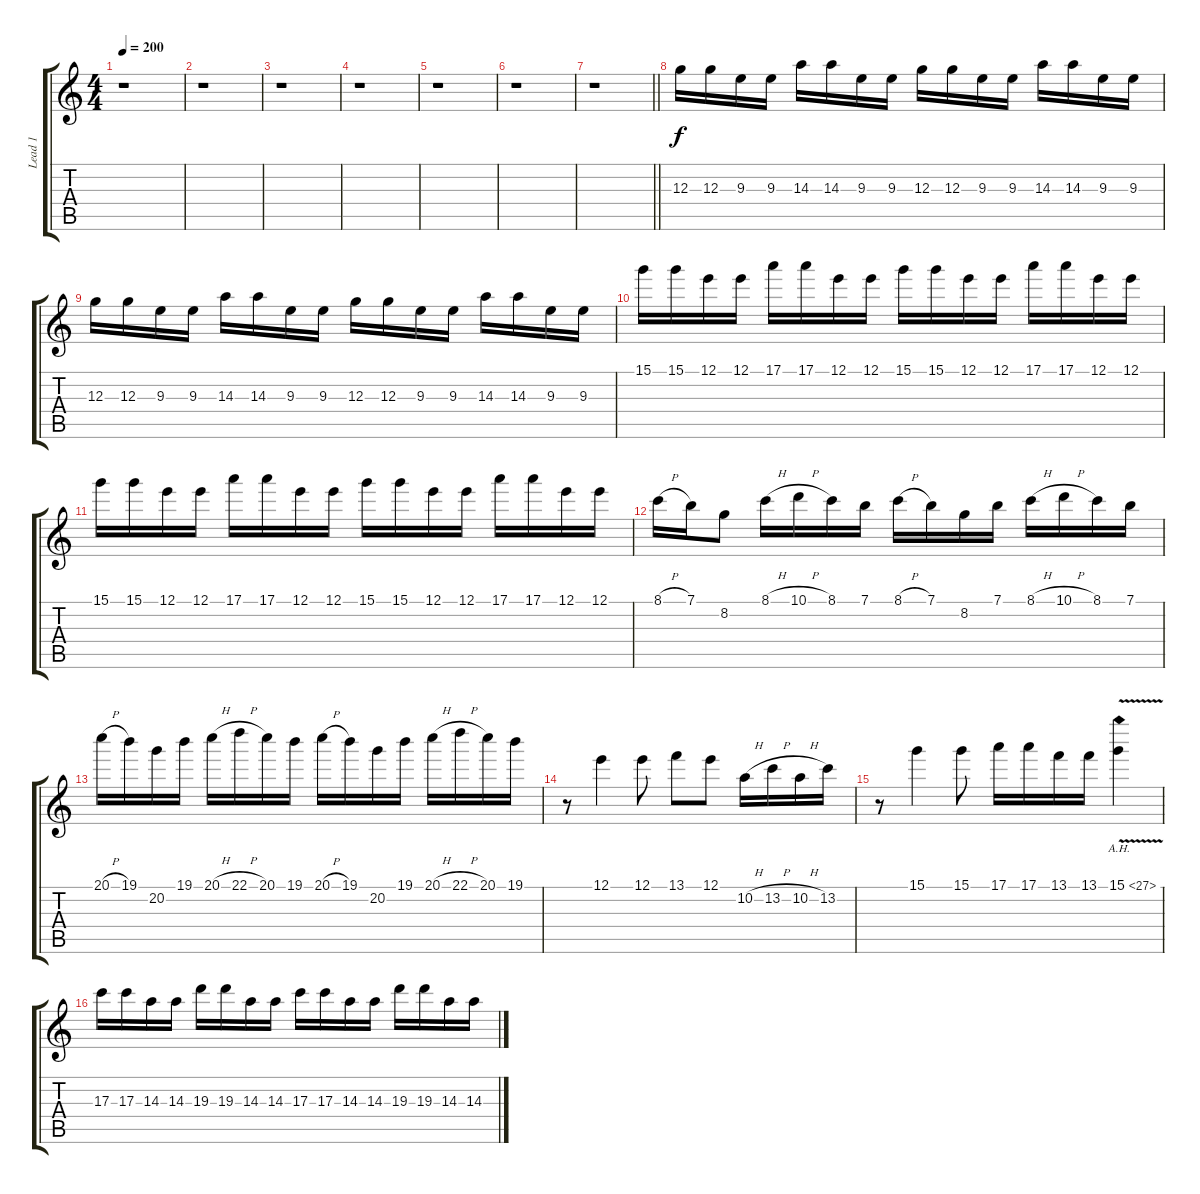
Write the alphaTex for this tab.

\track ("Lead 1" "Lead 1") {instrument overdrivenguitar}
\staff {score tabs}
\tuning (E4 B3 G3 D3 A2 E2) {hide}
\ts (4 4)
\tempo 200
\clef g2
\ks c
r.1{dy mf} |
r.1 |
r.1 |
r.1 |
r.1 |
r.1 |
\barLineRight lightlight
r.1 |
\section ("" "")
12.3.16{dy f balance 8} 12.3.16 9.3.16 9.3.16 14.3.16 14.3.16 9.3.16 9.3.16 12.3.16 12.3.16 9.3.16 9.3.16 14.3.16 14.3.16 9.3.16 9.3.16 |
12.3.16 12.3.16 9.3.16 9.3.16 14.3.16 14.3.16 9.3.16 9.3.16 12.3.16 12.3.16 9.3.16 9.3.16 14.3.16 14.3.16 9.3.16 9.3.16 |
15.1.16 15.1.16 12.1.16 12.1.16 17.1.16 17.1.16 12.1.16 12.1.16 15.1.16 15.1.16 12.1.16 12.1.16 17.1.16 17.1.16 12.1.16 12.1.16 |
15.1.16 15.1.16 12.1.16 12.1.16 17.1.16 17.1.16 12.1.16 12.1.16 15.1.16 15.1.16 12.1.16 12.1.16 17.1.16 17.1.16 12.1.16 12.1.16 |
8.1{h}.16 7.1.16 8.2.8 8.1{h}.16 10.1{h}.16 8.1.16 7.1.16 8.1{h}.16 7.1.16 8.2.16 7.1.16 8.1{h}.16 10.1{h}.16 8.1.16 7.1.16 |
20.1{h}.16 19.1.16 20.2.16 19.1.16 20.1{h}.16 22.1{h}.16 20.1.16 19.1.16 20.1{h}.16 19.1.16 20.2.16 19.1.16 20.1{h}.16 22.1{h}.16 20.1.16 19.1.16 |
r.8 12.1.4 12.1.8 13.1.8 12.1.8 10.2{h}.16 13.2{h}.16 10.2{h}.16 13.2.16 |
r.8 15.1.4 15.1.8 17.1.16 17.1.16 13.1.16 13.1.16 15.1{ah 12 v}.4 |
17.3.16 17.3.16 14.3.16 14.3.16 19.3.16 19.3.16 14.3.16 14.3.16 17.3.16 17.3.16 14.3.16 14.3.16 19.3.16 19.3.16 14.3.16 14.3.16
